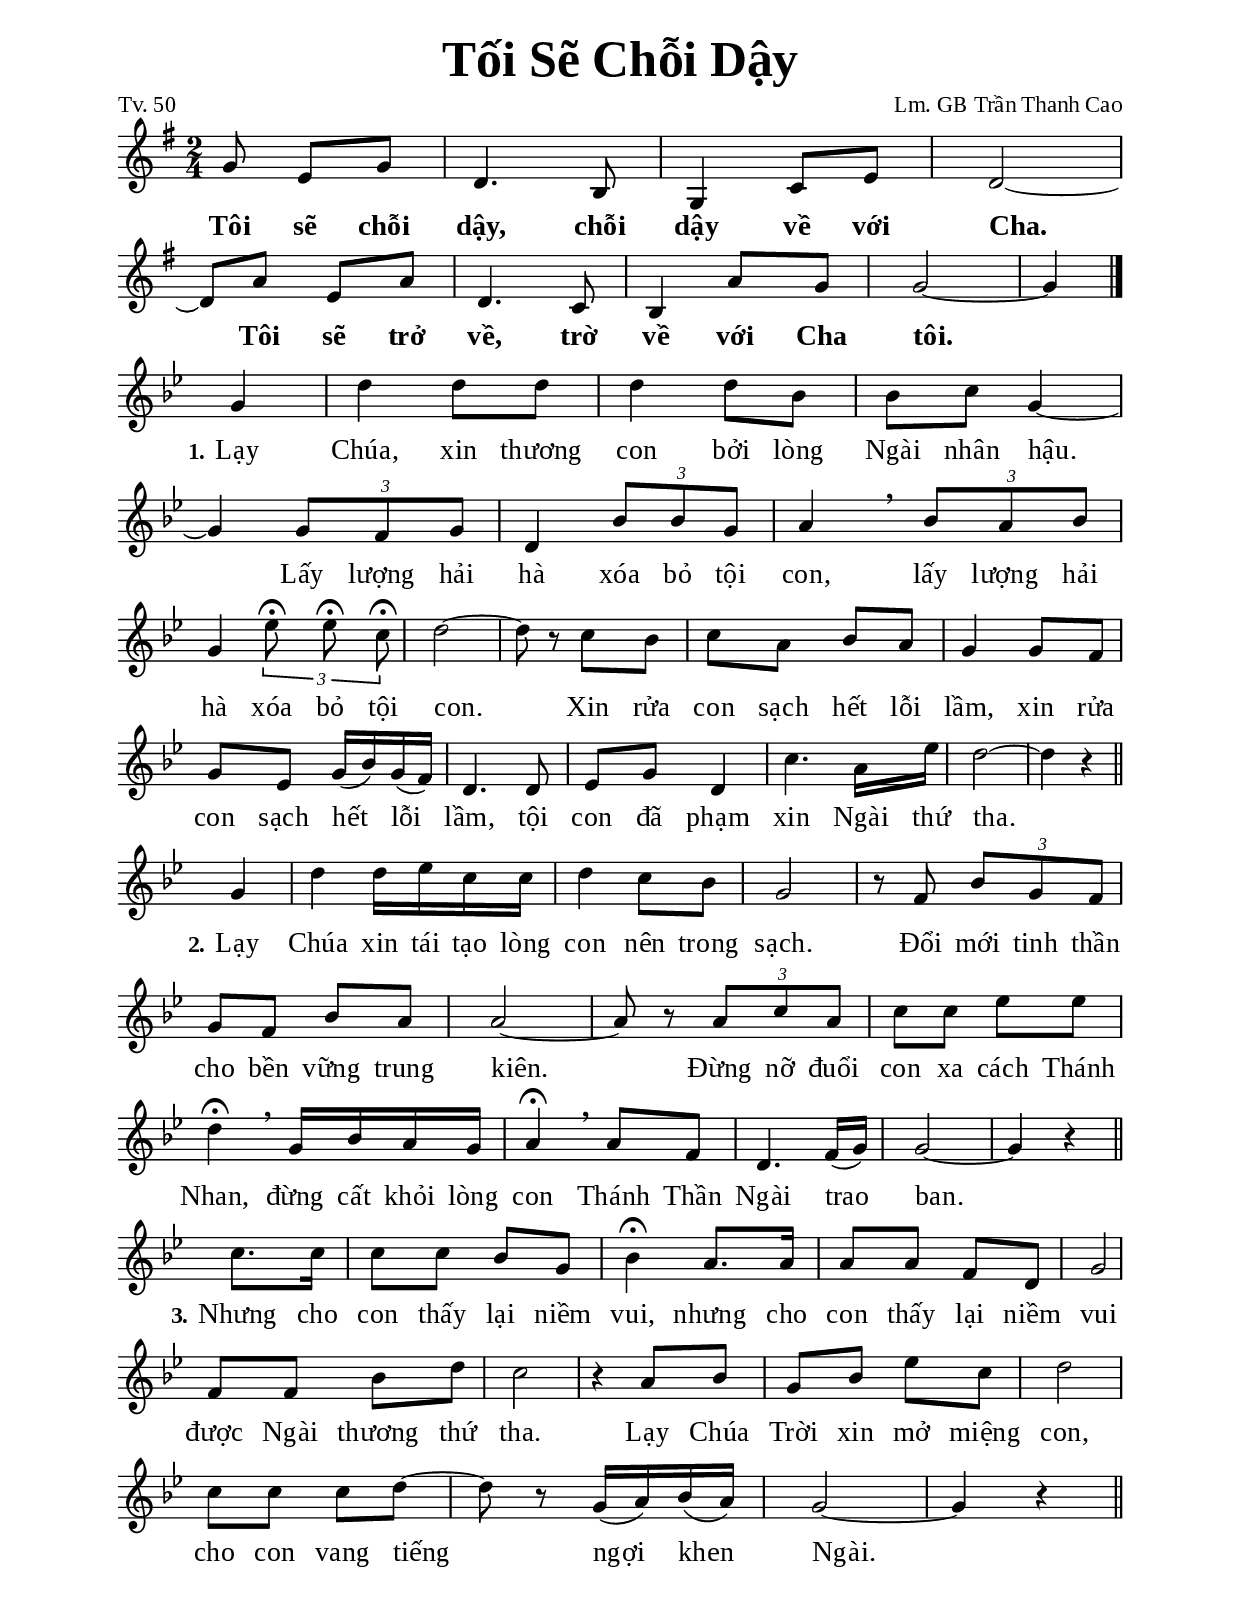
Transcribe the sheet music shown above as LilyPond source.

% Cài đặt chung
\version "2.22.1"
\include "english.ly"

\header {
  title = \markup { \fontsize #3 "Tối Sẽ Chỗi Dậy" }
  poet = "Tv. 50"
  composer = "Lm. GB Trần Thanh Cao"
  %arranger = " "
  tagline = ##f
}

% Nhạc điệp khúc
nhacDiepKhuc = \relative c'' {
  \partial 4. g8 e g |
  d4. b8 |
  g4 c8 e |
  d2 ~ |
  d8 a' e a |
  d,4. c8 |
  b4 a'8 g |
  g2 ~ |
  g4 \bar "|."
}

% Nhạc phiên khúc
nhacPhienKhucMot = \relative c'' {
  \partial 4 g4 |
  d' d8 d |
  d4 d8 bf |
  bf c g4 ~ |
  g \tuplet 3/2 { g8 f g } |
  d4 \tuplet 3/2 { bf'8 bf g } |
  a4 \breathe \tuplet 3/2 { bf8 a bf } |
  \autoBeamOff
  g4 \tuplet 3/2 { ef'8 \fermata ef \fermata c \fermata } |
  \autoBeamOn
  d2 ~ |
  d8 r c bf |
  c a bf a |
  g4 g8 f |
  g ef g16 (bf) g (f) |
  d4. d8 |
  ef8 g d4 |
  c'4. a16 ef' |
  d2 ~ |
  d4 r \bar "||"
}

nhacPhienKhucHai = \relative c'' {
  \partial 4 g4 |
  d'4 d16 ef c c |
  d4 c8 bf |
  g2 |
  r8 f \tuplet 3/2 { bf8 g f } |
  g f bf a |
  a2 ~ |
  a8 r \tuplet 3/2 { a8 c a } |
  c c ef ef |
  d4 \fermata \breathe g,16 bf a g |
  a4 \fermata \breathe a8 f |
  d4. f16 (g) |
  g2 ~ |
  g4 r \bar "||"
}

nhacPhienKhucBa = \relative c'' {
  \partial 4 c8. c16 |
  c8 c bf g |
  bf4 \fermata a8. a16 |
  a8 a f d |
  g2 |
  f8 f bf d |
  c2 |
  r4 a8 bf |
  g bf ef c |
  d2 |
  c8 c c d ~ |
  d r g,16 (a) bf (a) |
  g2 ~ |
  g4 r \bar "||"
}

% Lời điệp khúc
loiDiepKhuc = \lyricmode {
  Tôi sẽ chỗi dậy, chỗi dậy về với Cha.
  Tôi sẽ trở về, trờ về với Cha tôi.
}

% Lời phiên khúc
loiPhienKhucMot = \lyricmode {
  \set stanza = #"1."
  Lạy Chúa, xin thương con bởi lòng Ngài nhân hậu.
  Lấy lượng hải hà xóa bỏ tội con,
  lấy lượng hải hà xóa bỏ tội con.
  Xin rửa con sạch hết lỗi lầm,
  xin rửa con sạch hết lỗi lầm,
  tội con đã phạm xin Ngài thứ tha.
}

loiPhienKhucHai = \lyricmode {
  \set stanza = #"2."
  Lạy Chúa xin tái tạo lòng con nên trong sạch.
  Đổi mới tinh thần cho bền vững trung kiên.
  Đừng nỡ đuổi con xa cách Thánh Nhan,
  đừng cất khỏi lòng con Thánh Thần Ngài trao ban.
}

loiPhienKhucBa = \lyricmode {
  \set stanza = #"3."
  Nhưng cho con thấy lại niềm vui,
  nhưng cho con thấy lại niềm vui
  được Ngài thương thứ tha.
  Lạy Chúa Trời xin mở miệng con,
  cho con vang tiếng ngợi khen Ngài.
}


% Dàn trang
\paper {
  #(set-paper-size "a4")
  top-margin = 15\mm
  bottom-margin = 10\mm
  left-margin = 20\mm
  right-margin = 20\mm
  indent = #0
  #(define fonts
    (make-pango-font-tree
      "Liberation Serif"
      "Liberation Serif"
      "Liberation Serif"
      (/ 20 20)))
  page-count = #1
  system-system-spacing = #'((basic-distance . 11.5)
                             (minimum-distance . 11.5)
                             (padding . 1))
  score-system-spacing = #'((basic-distance . 11.5)
                             (minimum-distance . 11.5)
                             (padding . 1))
}

\score {
  \new ChoirStaff <<
    \new Staff = diepKhuc \with {
        \consists "Merge_rests_engraver"
        %\magnifyStaff #(magstep +1)
      }
      <<
      \new Voice = beSop {
        \key g \major \time 2/4 \stemNeutral \nhacDiepKhuc
      }
    >>
    \new Lyrics \with {
          \override VerticalAxisGroup.
            nonstaff-relatedstaff-spacing.padding = #0.5
          \override VerticalAxisGroup.
            nonstaff-unrelatedstaff-spacing.padding = #1
        }
        \lyricsto beSop \loiDiepKhuc
  >>
  \layout {
    \override Lyrics.LyricText.font-series = #'bold
    \override Lyrics.LyricText.font-size = #+2
    \override Lyrics.LyricSpace.minimum-distance = #4.0
    \override Score.BarNumber.break-visibility = ##(#f #f #f)
    \override Score.SpacingSpanner.uniform-stretching = ##t
  }
}

\score {
  \new ChoirStaff <<
    \new Staff = phienKhuc \with {
        %\magnifyStaff #(magstep +1)
      }
      <<
      \new Voice = beSop {
        \key bf \major \time 2/4 \nhacPhienKhucMot
      }
    >>
    \new Lyrics \with {
          \override VerticalAxisGroup.
            nonstaff-relatedstaff-spacing.padding = #1
          \override VerticalAxisGroup.
            nonstaff-unrelatedstaff-spacing.padding = #1
        }
        \lyricsto beSop \loiPhienKhucMot
  >>
  \layout {
    \override Staff.TimeSignature.transparent = ##t
    \override Lyrics.LyricText.font-size = #+2
    \override Lyrics.LyricSpace.minimum-distance = #2.2
    \override Score.BarNumber.break-visibility = ##(#f #f #f)
    \override Score.SpacingSpanner.uniform-stretching = ##t
  } 
}

\score {
  \new ChoirStaff <<
    \new Staff = phienKhuc \with {
        %\magnifyStaff #(magstep +1)
      }
      <<
      \new Voice = beSop {
        \key bf \major \time 2/4 \nhacPhienKhucHai
      }
    >>
    \new Lyrics \with {
          \override VerticalAxisGroup.
            nonstaff-relatedstaff-spacing.padding = #1.5
          \override VerticalAxisGroup.
            nonstaff-unrelatedstaff-spacing.padding = #1
        }
        \lyricsto beSop \loiPhienKhucHai
  >>
  \layout {
    \override Staff.TimeSignature.transparent = ##t
    \override Lyrics.LyricText.font-size = #+2
    \override Lyrics.LyricSpace.minimum-distance = #1.2
    \override Score.BarNumber.break-visibility = ##(#f #f #f)
    \override Score.SpacingSpanner.uniform-stretching = ##t
  } 
}

\score {
  \new ChoirStaff <<
    \new Staff = phienKhuc \with {
        %\magnifyStaff #(magstep +1)
      }
      <<
      \new Voice = beSop {
        \key bf \major \time 2/4 \nhacPhienKhucBa
      }
    >>
    \new Lyrics \with {
          \override VerticalAxisGroup.
            nonstaff-relatedstaff-spacing.padding = #1.2
          \override VerticalAxisGroup.
            nonstaff-unrelatedstaff-spacing.padding = #1
        }
        \lyricsto beSop \loiPhienKhucBa
  >>
  \layout {
    \override Staff.TimeSignature.transparent = ##t
    \override Lyrics.LyricText.font-size = #+2
    \override Lyrics.LyricSpace.minimum-distance = #1.8
    \override Score.BarNumber.break-visibility = ##(#f #f #f)
    \override Score.SpacingSpanner.uniform-stretching = ##t
  } 
}
